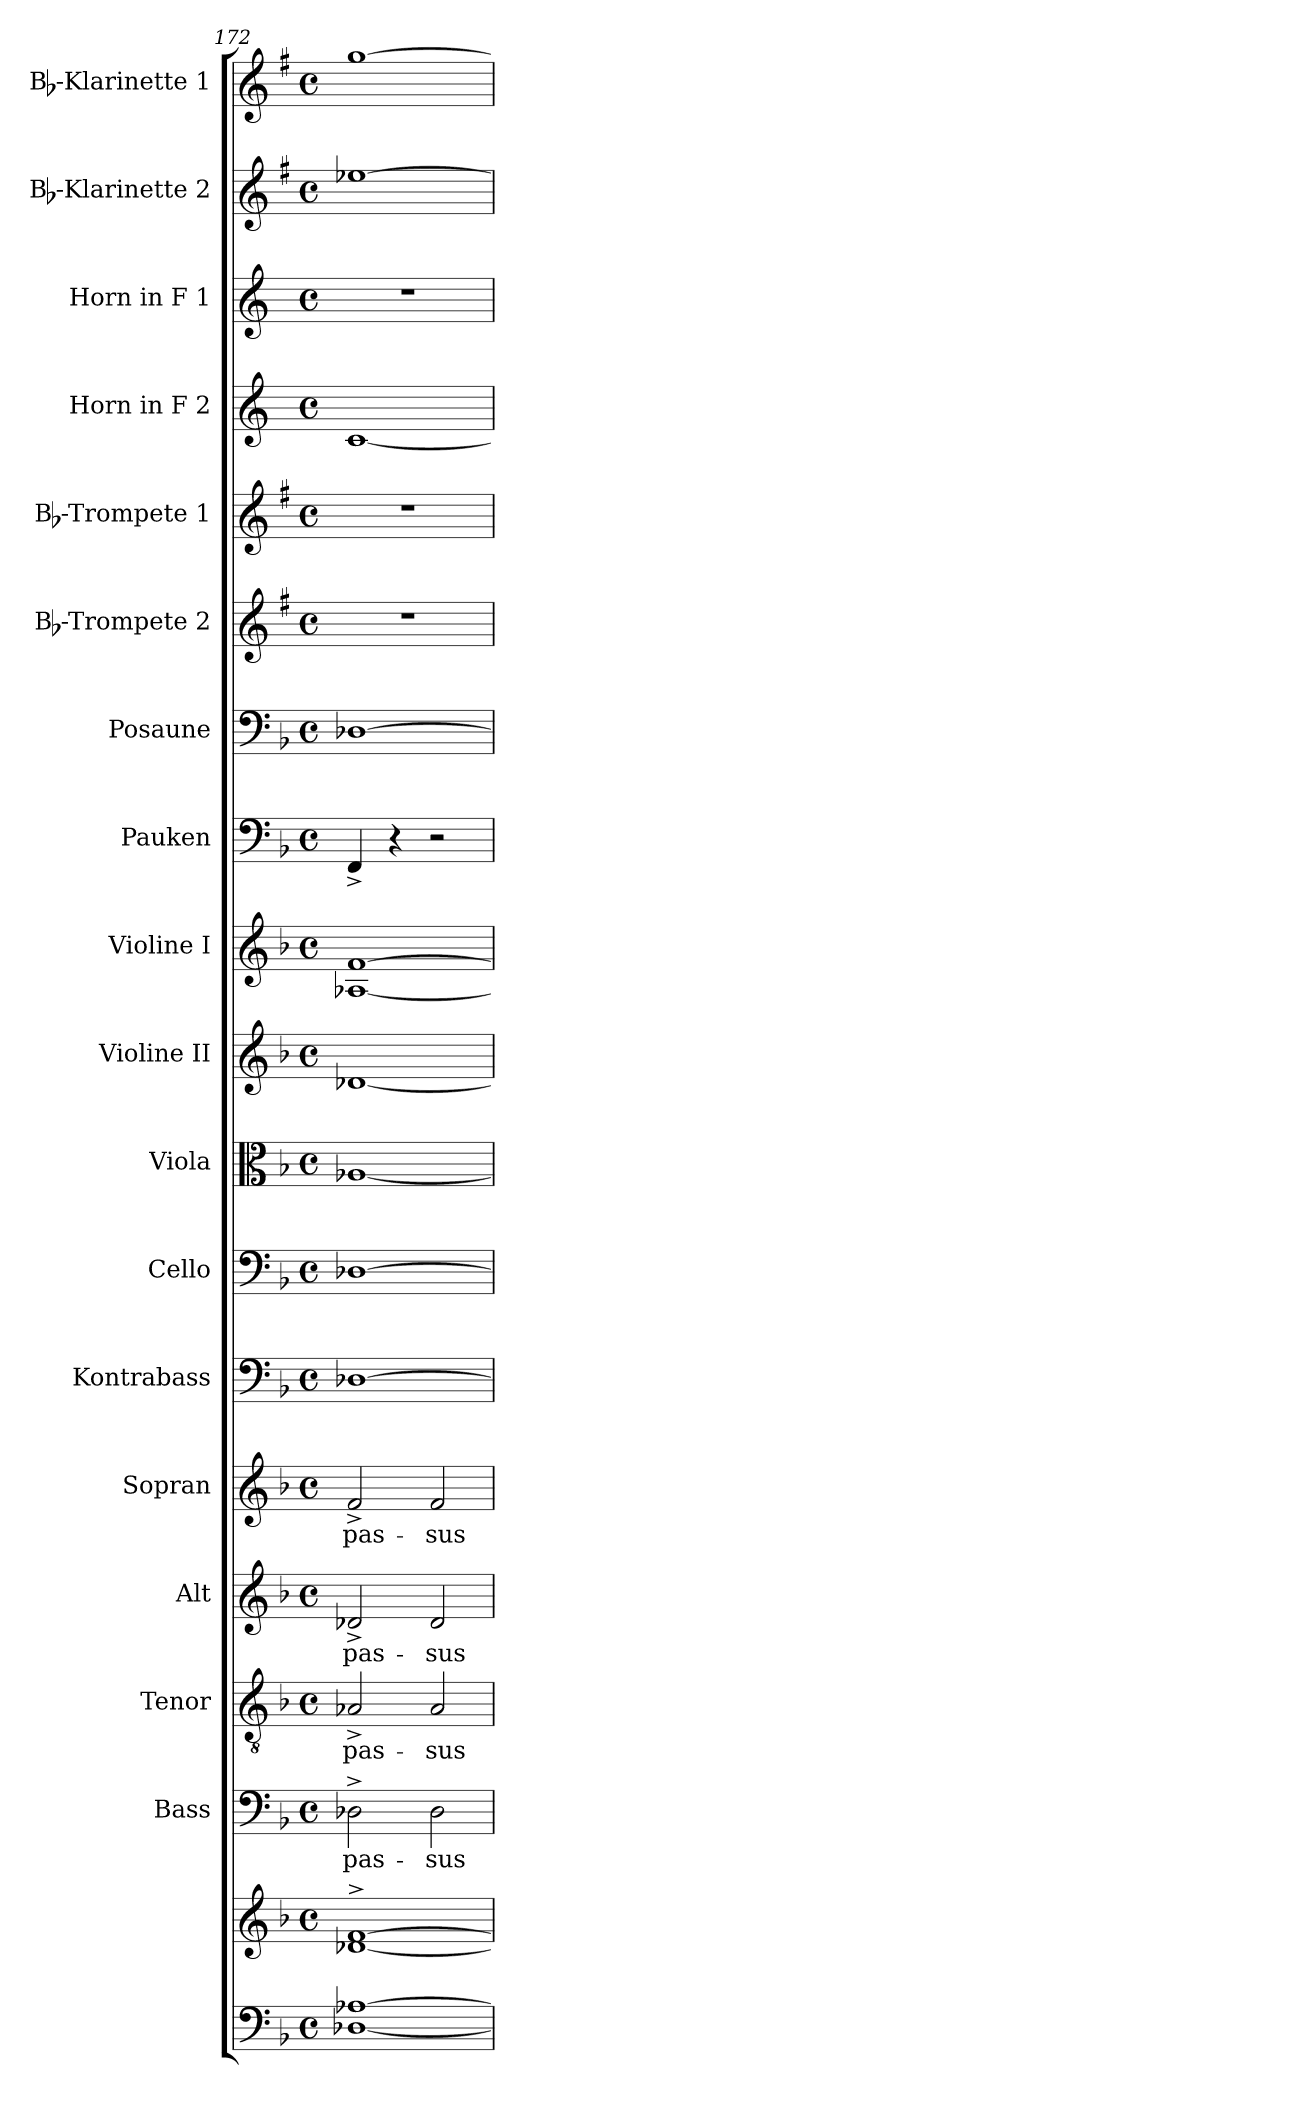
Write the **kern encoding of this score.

**kern	**kern	**kern	**text	**kern	**text	**kern	**text	**kern	**text	**kern	**kern	**kern	**kern	**kern	**kern	**kern	**kern	**kern	**kern	**kern	**kern	**kern
*part18	*part18	*part17	*part17	*part16	*part16	*part15	*part15	*part14	*part14	*part13	*part12	*part11	*part10	*part9	*part8	*part7	*part6	*part5	*part4	*part3	*part2	*part1
*staff19	*staff18	*staff17	*staff17	*staff16	*staff16	*staff15	*staff15	*staff14	*staff14	*staff13	*staff12	*staff11	*staff10	*staff9	*staff8	*staff7	*staff6	*staff5	*staff4	*staff3	*staff2	*staff1
*	*	*I"Bass	*	*I"Tenor	*	*I"Alt	*	*I"Sopran	*	*I"Kontrabass	*I"Cello	*I"Viola	*I"Violine II	*I"Violine I	*I"Pauken	*I"Posaune	*I"Bb-Trompete 2	*I"Bb-Trompete 1	*I"Horn in F 2	*I"Horn in F 1	*I"Bb-Klarinette 2	*I"Bb-Klarinette 1
*	*	*I'B.	*	*I'T.	*	*I'A.	*	*I'S.	*	*I'Kb.	*	*I'Vla.	*I'Vl. II	*I'Vl. I	*I'Pk.	*I'Pos.	*I'Bb Trp. 2	*I'Bb Trp. 1	*	*	*I'Bb Kl. 2	*I'Bb Kl. 1
*clefF4	*clefG2	*clefF4	*	*clefGv2	*	*clefG2	*	*clefG2	*	*clefF4	*clefF4	*clefC3	*clefG2	*clefG2	*clefF4	*clefF4	*clefG2	*clefG2	*clefG2	*clefG2	*clefG2	*clefG2
*	*	*	*	*	*	*	*	*	*	*ITrd7c12	*	*	*	*	*	*	*ITrd1c2	*ITrd1c2	*ITrd4c7	*ITrd4c7	*ITrd1c2	*ITrd1c2
*k[b-]	*k[b-]	*k[b-]	*	*k[b-]	*	*k[b-]	*	*k[b-]	*	*k[b-]	*k[b-]	*k[b-]	*k[b-]	*k[b-]	*k[b-]	*k[b-]	*k[b-]	*k[b-]	*k[b-]	*k[b-]	*k[b-]	*k[b-]
*F:	*F:	*F:	*	*F:	*	*F:	*	*F:	*	*F:	*F:	*F:	*F:	*F:	*F:	*F:	*F:	*F:	*F:	*F:	*F:	*F:
*M4/4	*M4/4	*M4/4	*	*M4/4	*	*M4/4	*	*M4/4	*	*M4/4	*M4/4	*M4/4	*M4/4	*M4/4	*M4/4	*M4/4	*M4/4	*M4/4	*M4/4	*M4/4	*M4/4	*M4/4
*met(c)	*met(c)	*met(c)	*	*met(c)	*	*met(c)	*	*met(c)	*	*met(c)	*met(c)	*met(c)	*met(c)	*met(c)	*met(c)	*met(c)	*met(c)	*met(c)	*met(c)	*met(c)	*met(c)	*met(c)
=172	=172	=172	=172	=172	=172	=172	=172	=172	=172	=172	=172	=172	=172	=172	=172	=172	=172	=172	=172	=172	=172	=172
*^	*^	*	*	*	*	*	*	*	*	*	*	*	*	*	*	*	*	*	*	*	*	*
!	!	!	!	!	!LO:LY:b	!	!LO:LY:b	!	!LO:LY:b	!	!LO:LY:b	!	!	!	!	!	!	!	!	!	!	!	!	!
[>1A-X	[<1D-X	[>1f^>	[<1d-X	2D-X^>\	pas-	2A-X^>/	pas-	2d-X^>/	pas-	2f^>/	pas-	[1DD-X	[1D-X	[1A-X	[1d-X	[1A-X [1f	4FF^</	[1D-X	1r	1r	[1F	1r	[1dd-X	[1ff
.	.	.	.	.	.	.	.	.	.	.	.	.	.	.	.	.	4r	.	.	.	.	.	.	.
!	!	!	!	!	!LO:LY:b	!	!LO:LY:b	!	!LO:LY:b	!	!LO:LY:b	!	!	!	!	!	!	!	!	!	!	!	!	!
.	.	.	.	2D-\	-sus	2A-/	-sus	2d-/	-sus	2f/	-sus	.	.	.	.	.	2r	.	.	.	.	.	.	.
*v	*v	*	*	*	*	*	*	*	*	*	*	*	*	*	*	*	*	*	*	*	*	*	*	*
*	*v	*v	*	*	*	*	*	*	*	*	*	*	*	*	*	*	*	*	*	*	*	*	*
=	=	=	=	=	=	=	=	=	=	=	=	=	=	=	=	=	=	=	=	=	=	=
*-	*-	*-	*-	*-	*-	*-	*-	*-	*-	*-	*-	*-	*-	*-	*-	*-	*-	*-	*-	*-	*-	*-
